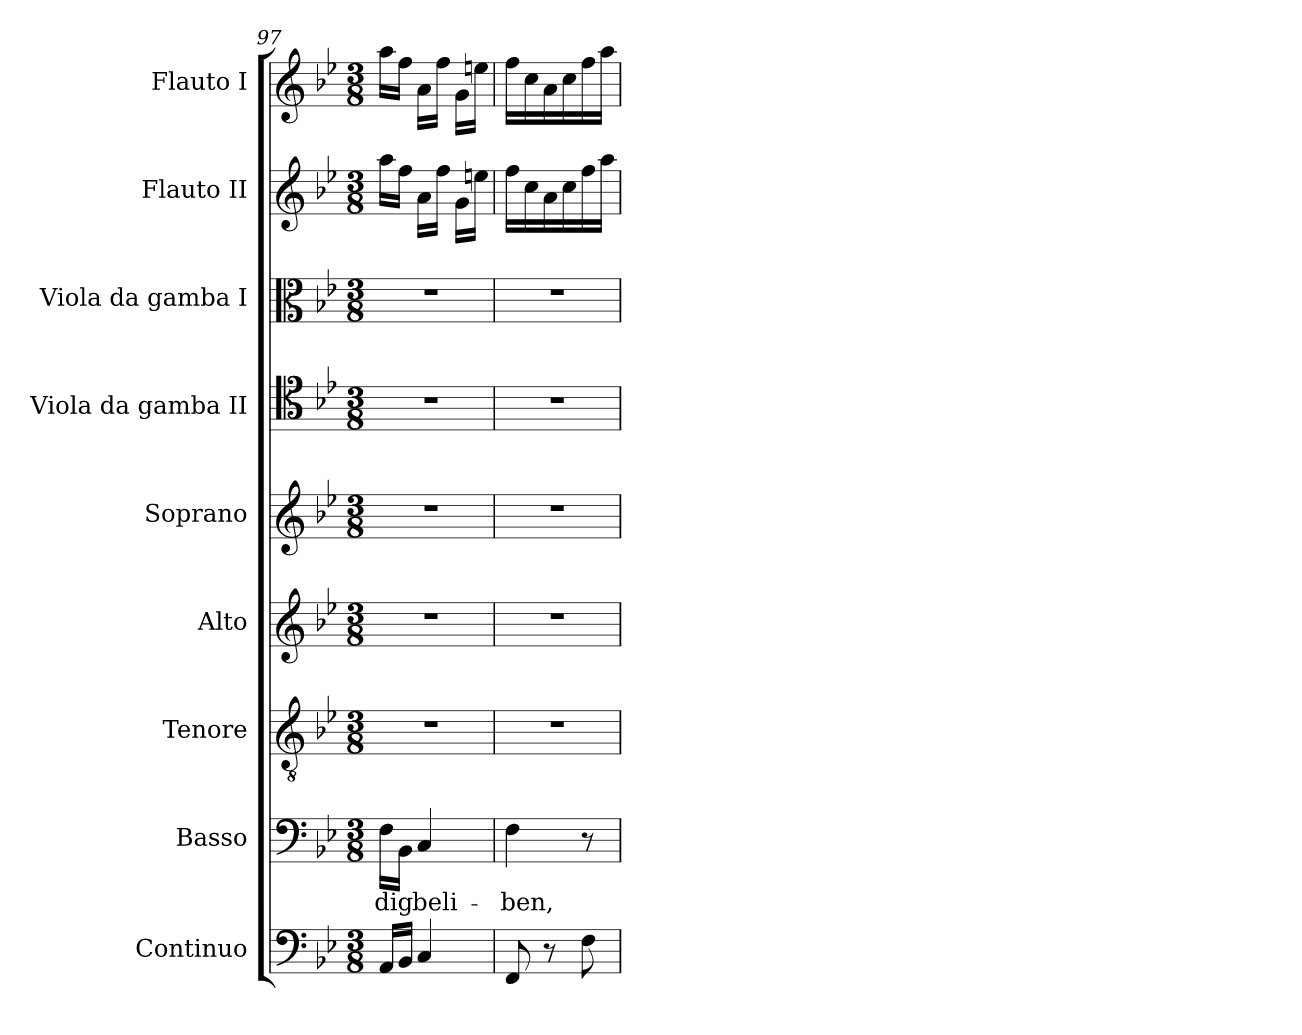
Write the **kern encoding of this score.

**kern	**kern	**text	**kern	**kern	**kern	**kern	**kern	**kern	**kern
*part9	*part8	*part8	*part7	*part6	*part5	*part4	*part3	*part2	*part1
*staff9	*staff8	*staff8	*staff7	*staff6	*staff5	*staff4	*staff3	*staff2	*staff1
*I"Continuo	*I"Basso	*	*I"Tenore	*I"Alto	*I"Soprano	*I"Viola da gamba II	*I"Viola da gamba I	*I"Flauto II	*I"Flauto I
*clefF4	*clefF4	*	*clefGv2	*clefG2	*clefG2	*clefC4	*clefC3	*clefG2	*clefG2
*	*	*	*ITrd7c12	*	*	*	*	*	*
*k[b-e-]	*k[b-e-]	*	*k[b-e-]	*k[b-e-]	*k[b-e-]	*k[b-e-]	*k[b-e-]	*k[b-e-]	*k[b-e-]
*B-:	*B-:	*	*B-:	*B-:	*B-:	*B-:	*B-:	*B-:	*B-:
*M3/8	*M3/8	*	*M3/8	*M3/8	*M3/8	*M3/8	*M3/8	*M3/8	*M3/8
=97	=97	=97	=97	=97	=97	=97	=97	=97	=97
!	!	!LO:LY:b:color=#000000	!LO:N:vis=1	!LO:N:vis=1	!LO:N:vis=1	!LO:N:vis=1	!LO:N:vis=1	!	!
16AAi/LL	16Fi\LL	-dig	4.r	4.r	4.r	4.r	4.r	16aai\LL	16aai\LL
16BB-i/JJ	16BB-i\JJ	.	.	.	.	.	.	16ffi\JJ	16ffi\JJ
!	!	!LO:LY:b:color=#000000	!	!	!	!	!	!	!
4Ci/	4Ci/	beli-	.	.	.	.	.	16ai\LL	16ai\LL
.	.	.	.	.	.	.	.	16ffi\JJ	16ffi\JJ
.	.	.	.	.	.	.	.	16gi\LL	16gi\LL
.	.	.	.	.	.	.	.	16eeni\JJ	16eeni\JJ
=98	=98	=98	=98	=98	=98	=98	=98	=98	=98
!	!	!LO:LY:b:color=#000000	!LO:N:vis=1	!LO:N:vis=1	!LO:N:vis=1	!LO:N:vis=1	!LO:N:vis=1	!	!
8FFi/	4Fi\	-ben,	4.r	4.r	4.r	4.r	4.r	16ffi\LL	16ffi\LL
.	.	.	.	.	.	.	.	16cci\	16cci\
8r	.	.	.	.	.	.	.	16ai\	16ai\
.	.	.	.	.	.	.	.	16cci\	16cci\
8Fi\	8r	.	.	.	.	.	.	16ffi\	16ffi\
.	.	.	.	.	.	.	.	16aai\JJ	16aai\JJ
=	=	=	=	=	=	=	=	=	=
*-	*-	*-	*-	*-	*-	*-	*-	*-	*-
